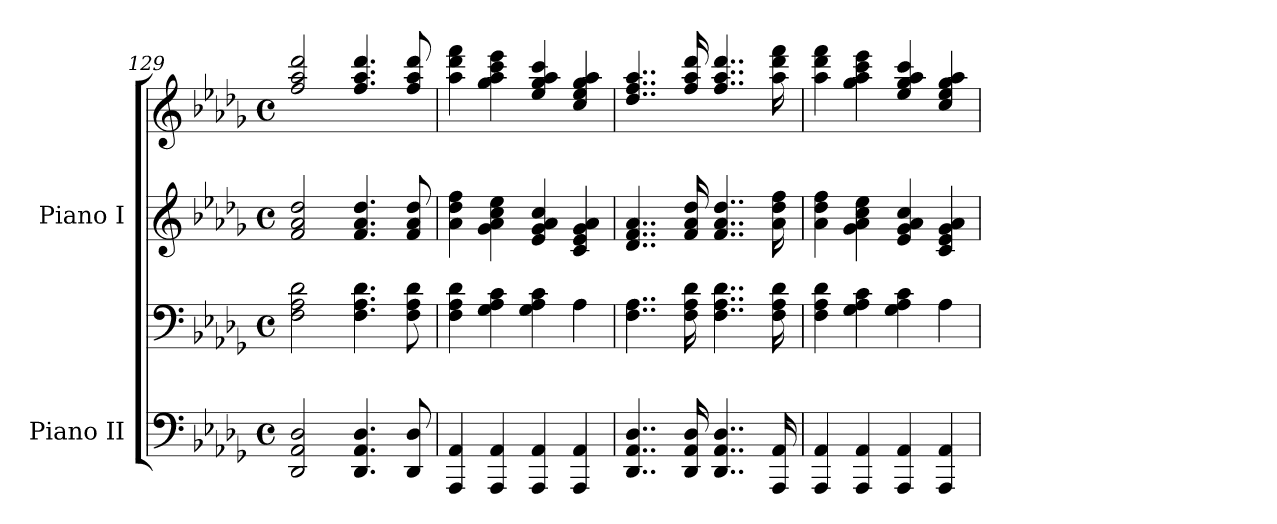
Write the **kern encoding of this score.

**kern	**kern	**kern	**kern
*part2	*part2	*part1	*part1
*staff4	*staff3	*staff2	*staff1
*I"Piano II	*	*I"Piano I	*
*I'Pno. II	*	*I'Pno. I	*
*clefF4	*clefF4	*clefG2	*clefG2
*k[b-e-a-d-g-]	*k[b-e-a-d-g-]	*k[b-e-a-d-g-]	*k[b-e-a-d-g-]
*M4/4	*M4/4	*M4/4	*M4/4
*met(c)	*met(c)	*met(c)	*met(c)
=129	=129	=129	=129
2DD-/ 2AA-/ 2D-/	2F\ 2A-\ 2d-\	2f/ 2a-/ 2dd-/	2ff/ 2aa-/ 2ddd-/
4.DD-/ 4.AA-/ 4.D-/	4.F\ 4.A-\ 4.d-\	4.f/ 4.a-/ 4.dd-/	4.ff/ 4.aa-/ 4.ddd-/
8DD-/ 8D-/	8F\ 8A-\ 8d-\	8f/ 8a-/ 8dd-/	8ff/ 8aa-/ 8ddd-/
=130	=130	=130	=130
4AAA-/ 4AA-/	4F\ 4A-\ 4d-\	4a-\ 4dd-\ 4ff\	4aa-\ 4ddd-\ 4fff\
4AAA-/ 4AA-/	4G-\ 4A-\ 4c\	4g-\ 4a-\ 4cc\ 4ee-\	4gg-\ 4aa-\ 4ccc\ 4eee-\
4AAA-/ 4AA-/	4G-\ 4A-\ 4c\	4e-/ 4g-/ 4a-/ 4cc/	4ee-/ 4gg-/ 4aa-/ 4ccc/
4AAA-/ 4AA-/	4A-\	4c/ 4e-/ 4g-/ 4a-/	4cc/ 4ee-/ 4gg-/ 4aa-/
=131	=131	=131	=131
4..DD-/ 4..AA-/ 4..D-/	4..F\ 4..A-\	4..d-/ 4..f/ 4..a-/	4..dd-/ 4..ff/ 4..aa-/
16DD-/ 16AA-/ 16D-/	16F\ 16A-\ 16d-\	16f/ 16a-/ 16dd-/	16ff/ 16aa-/ 16ddd-/
4..DD-/ 4..AA-/ 4..D-/	4..F\ 4..A-\ 4..d-\	4..f/ 4..a-/ 4..dd-/	4..ff/ 4..aa-/ 4..ddd-/
16AAA-/ 16AA-/	16F\ 16A-\ 16d-\	16a-\ 16dd-\ 16ff\	16aa-\ 16ddd-\ 16fff\
!!LO:PB:g=z
=132	=132	=132	=132
4AAA-/ 4AA-/	4F\ 4A-\ 4d-\	4a-\ 4dd-\ 4ff\	4aa-\ 4ddd-\ 4fff\
4AAA-/ 4AA-/	4G-\ 4A-\ 4c\	4g-\ 4a-\ 4cc\ 4ee-\	4gg-\ 4aa-\ 4ccc\ 4eee-\
4AAA-/ 4AA-/	4G-\ 4A-\ 4c\	4e-/ 4g-/ 4a-/ 4cc/	4ee-/ 4gg-/ 4aa-/ 4ccc/
4AAA-/ 4AA-/	4A-\	4c/ 4e-/ 4g-/ 4a-/	4cc/ 4ee-/ 4gg-/ 4aa-/
=	=	=	=
*-	*-	*-	*-
